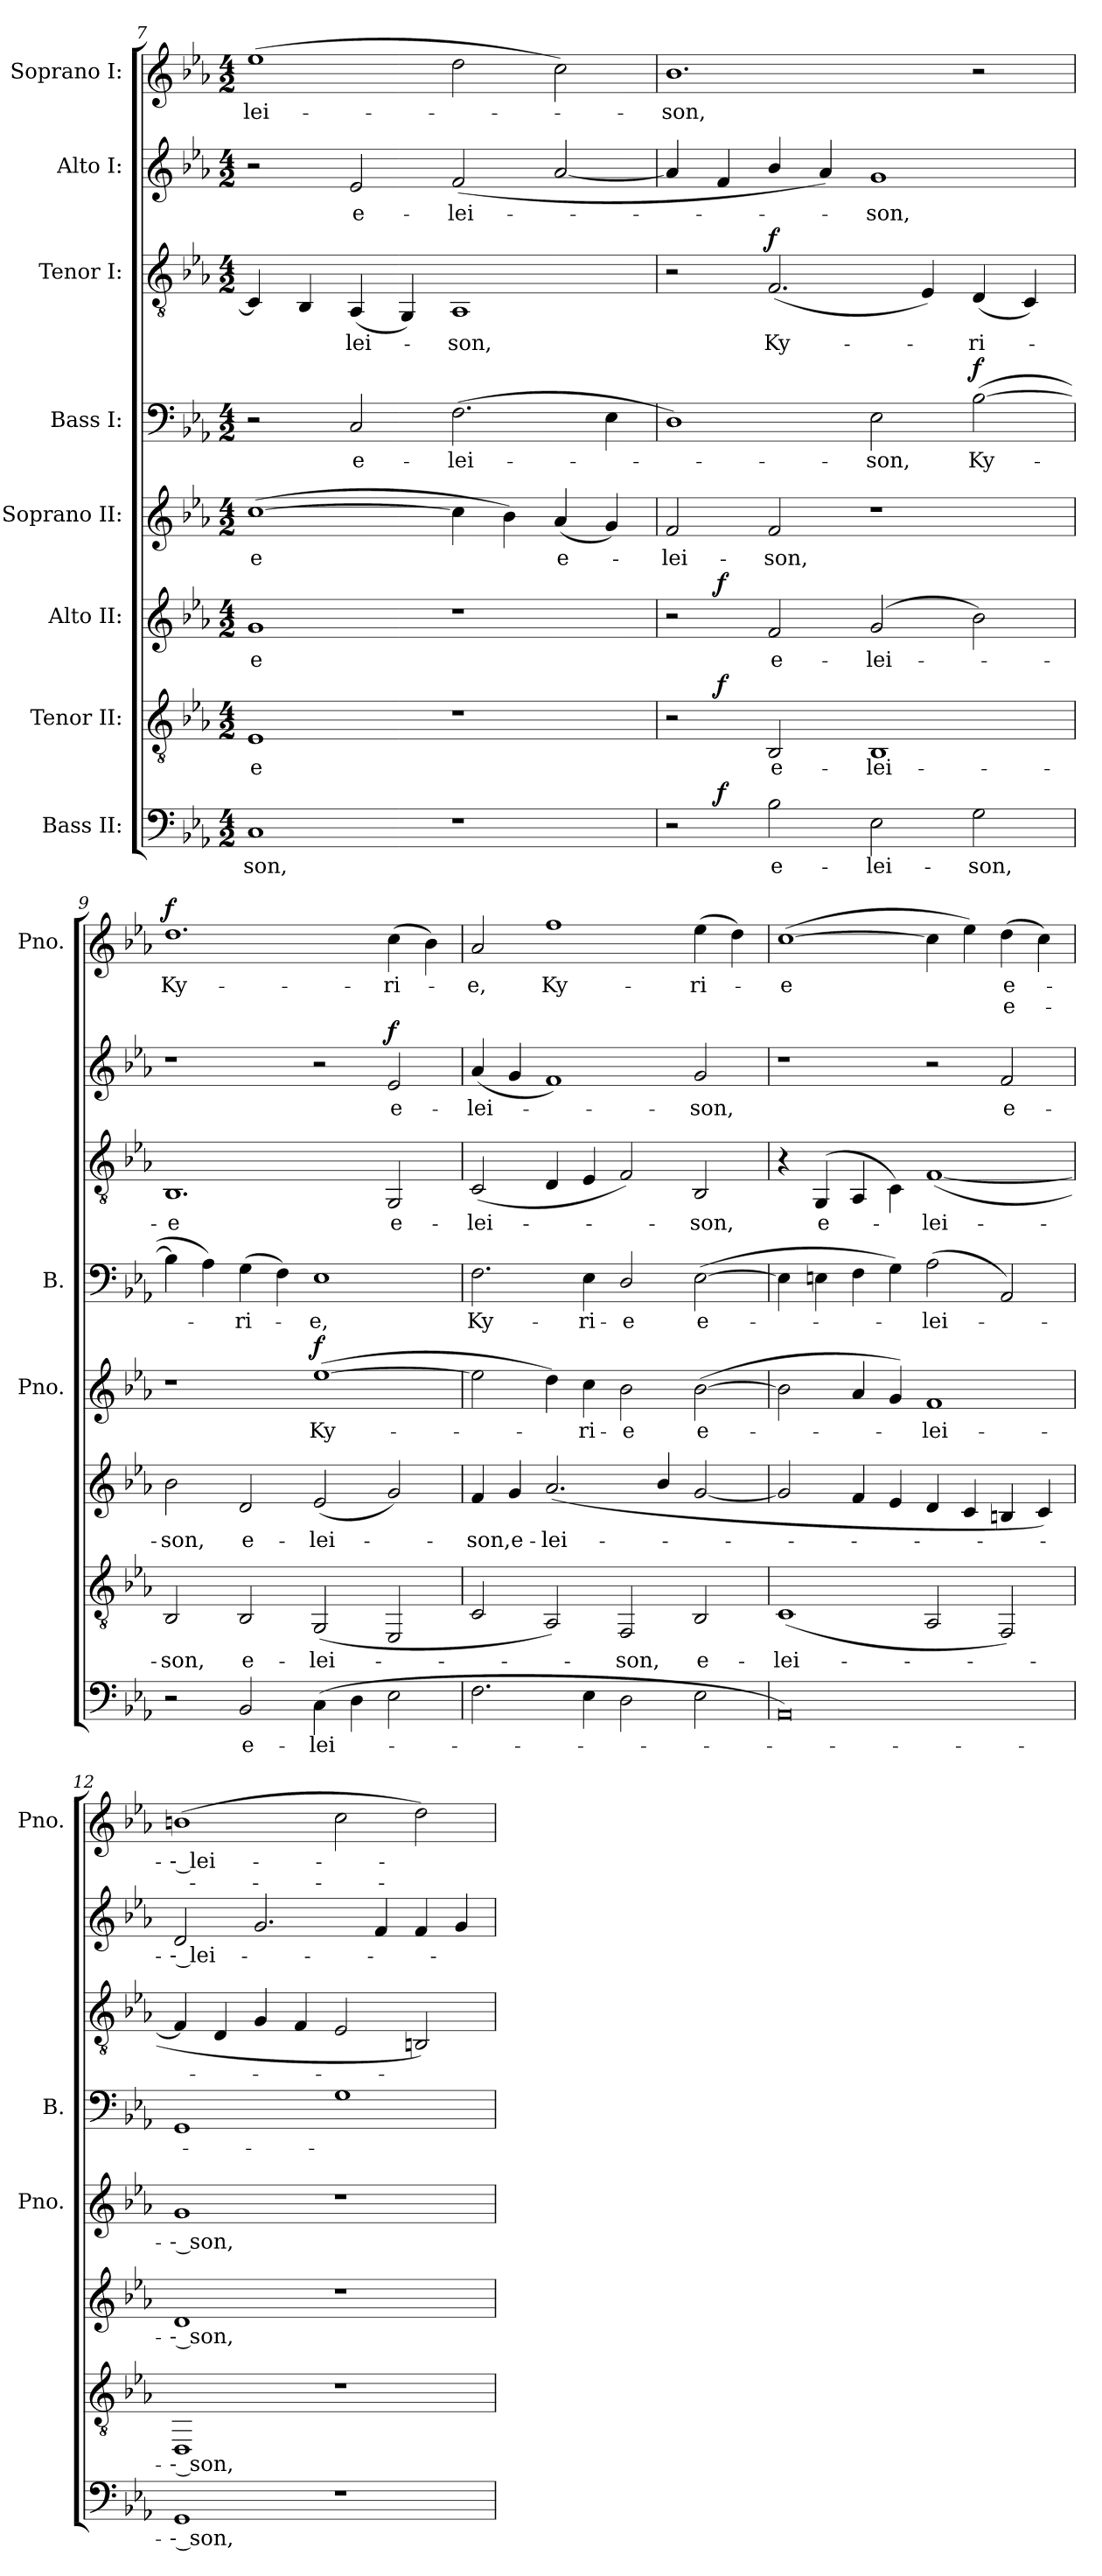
**kern	**text	**dynam	**kern	**text	**dynam	**kern	**text	**dynam	**kern	**text	**dynam	**kern	**text	**dynam	**kern	**text	**dynam	**kern	**text	**dynam	**kern	**text	**text	**dynam
*part8	*part8	*part8	*part7	*part7	*part7	*part6	*part6	*part6	*part5	*part5	*part5	*part4	*part4	*part4	*part3	*part3	*part3	*part2	*part2	*part2	*part1	*part1	*part1	*part1
*staff8	*staff8	*staff8	*staff7	*staff7	*staff7	*staff6	*staff6	*staff6	*staff5	*staff5	*staff5	*staff4	*staff4	*staff4	*staff3	*staff3	*staff3	*staff2	*staff2	*staff2	*staff1	*staff1	*staff1	*staff1
*I"Bass II:	*	*	*I"Tenor II:	*	*	*I"Alto II:	*	*	*I"Soprano II:	*	*	*I"Bass I:	*	*	*I"Tenor I:	*	*	*I"Alto I:	*	*	*I"Soprano I:	*	*	*
*	*	*	*	*	*	*	*	*	*I'Pno.	*	*	*I'B.	*	*	*	*	*	*	*	*	*I'Pno.	*	*	*
*clefF4	*	*	*clefGv2	*	*	*clefG2	*	*	*clefG2	*	*	*clefF4	*	*	*clefGv2	*	*	*clefG2	*	*	*clefG2	*	*	*
*k[b-e-a-]	*	*	*k[b-e-a-]	*	*	*k[b-e-a-]	*	*	*k[b-e-a-]	*	*	*k[b-e-a-]	*	*	*k[b-e-a-]	*	*	*k[b-e-a-]	*	*	*k[b-e-a-]	*	*	*
*E-:	*	*	*E-:	*	*	*E-:	*	*	*E-:	*	*	*E-:	*	*	*E-:	*	*	*E-:	*	*	*E-:	*	*	*
*M4/2	*	*	*M4/2	*	*	*M4/2	*	*	*M4/2	*	*	*M4/2	*	*	*M4/2	*	*	*M4/2	*	*	*M4/2	*	*	*
=7	=7	=7	=7	=7	=7	=7	=7	=7	=7	=7	=7	=7	=7	=7	=7	=7	=7	=7	=7	=7	=7	=7	=7	=7
!	!LO:LY:b:color=#000000	!	!	!	!	!	!	!	!	!	!	!	!	!	!	!	!	!	!	!	!	!	!	!
!	!	!	!	!LO:LY:b:color=#000000	!	!	!	!	!	!	!	!	!	!	!	!	!	!	!	!	!	!	!	!
!	!	!	!	!	!	!	!LO:LY:b:color=#000000	!	!	!	!	!	!	!	!	!	!	!	!	!	!	!	!	!
!	!	!	!	!	!	!	!	!	!	!LO:LY:b:color=#000000	!	!	!	!	!	!	!	!	!	!	!	!	!	!
!	!	!	!	!	!	!	!	!	!	!	!	!	!	!	!	!	!	!	!	!	!	!LO:LY:b:color=#000000	!	!
1Ci	-son,	.	1E-i	-e	.	1gi	-e	.	([1cci	-e	.	2r	.	.	4Ci/]	.	.	2r	.	.	(1ee-i	-lei-	.	.
.	.	.	.	.	.	.	.	.	.	.	.	.	.	.	4BB-i/	.	.	.	.	.	.	.	.	.
!	!	!	!	!	!	!	!	!	!	!	!	!	!LO:LY:b:color=#000000	!	!	!	!	!	!	!	!	!	!	!
!	!	!	!	!	!	!	!	!	!	!	!	!	!	!	!	!LO:LY:b:color=#000000	!	!	!	!	!	!	!	!
!	!	!	!	!	!	!	!	!	!	!	!	!	!	!	!	!	!	!	!LO:LY:b:color=#000000	!	!	!	!	!
.	.	.	.	.	.	.	.	.	.	.	.	2Ci/	e-	.	(4AA-i/	-lei-	.	2e-i/	e-	.	.	.	.	.
.	.	.	.	.	.	.	.	.	.	.	.	.	.	.	4GGi/)	.	.	.	.	.	.	.	.	.
!	!	!	!	!	!	!	!	!	!	!	!	!	!LO:LY:b:color=#000000	!	!	!	!	!	!	!	!	!	!	!
!	!	!	!	!	!	!	!	!	!	!	!	!	!	!	!	!LO:LY:b:color=#000000	!	!	!	!	!	!	!	!
!	!	!	!	!	!	!	!	!	!	!	!	!	!	!	!	!	!	!	!LO:LY:b:color=#000000	!	!	!	!	!
1r	.	.	1r	.	.	1r	.	.	4cci\]	.	.	(2.Fi\	-lei-	.	1AA-i	-son,	.	(2fi/	-lei-	.	2ddi\	.	.	.
.	.	.	.	.	.	.	.	.	4b-i\)	.	.	.	.	.	.	.	.	.	.	.	.	.	.	.
!	!	!	!	!	!	!	!	!	!	!LO:LY:b:color=#000000	!	!	!	!	!	!	!	!	!	!	!	!	!	!
.	.	.	.	.	.	.	.	.	(4a-i/	e-	.	.	.	.	.	.	.	[2a-i/	.	.	2cci\)	.	.	.
.	.	.	.	.	.	.	.	.	4gi/)	.	.	4E-i\	.	.	.	.	.	.	.	.	.	.	.	.
=8	=8	=8	=8	=8	=8	=8	=8	=8	=8	=8	=8	=8	=8	=8	=8	=8	=8	=8	=8	=8	=8	=8	=8	=8
!	!	!	!	!	!	!	!	!	!	!LO:LY:b:color=#000000	!	!	!	!	!	!	!	!	!	!	!	!	!	!
!	!	!	!	!	!	!	!	!	!	!	!	!	!	!	!	!	!	!	!	!	!	!LO:LY:b:color=#000000	!	!
*^	*	*	*^	*	*	*^	*	*	*	*	*	*	*	*	*	*	*	*	*	*	*	*	*	*
2r	4ryy	.	.	2r	4ryy	.	.	2r	4ryy	.	.	2fi/	-lei-	.	1Di)	.	.	2r	.	.	4a-i/]	.	.	1.b-i	-son,	.	.
.	1..ryy	.	f	.	1..ryy	.	f	.	1..ryy	.	f	.	.	.	.	.	.	.	.	.	4fi/	.	.	.	.	.	.
!	!	!LO:LY:b:color=#000000	!	!	!	!	!	!	!	!	!	!	!	!	!	!	!	!	!	!	!	!	!	!	!	!	!
!	!	!	!	!	!	!LO:LY:b:color=#000000	!	!	!	!	!	!	!	!	!	!	!	!	!	!	!	!	!	!	!	!	!
!	!	!	!	!	!	!	!	!	!	!LO:LY:b:color=#000000	!	!	!	!	!	!	!	!	!	!	!	!	!	!	!	!	!
!	!	!	!	!	!	!	!	!	!	!	!	!	!LO:LY:b:color=#000000	!	!	!	!	!	!	!	!	!	!	!	!	!	!
!	!	!	!	!	!	!	!	!	!	!	!	!	!	!	!	!	!	!	!LO:LY:b:color=#000000	!	!	!	!	!	!	!	!
2B-i\	.	e-	.	2BB-i/	.	e-	.	2fi/	.	e-	.	2fi/	-son,	.	.	.	.	(2.Fi/	Ky-	f	4b-i/	.	.	.	.	.	.
.	.	.	.	.	.	.	.	.	.	.	.	.	.	.	.	.	.	.	.	.	4a-i/)	.	.	.	.	.	.
!	!	!LO:LY:b:color=#000000	!	!	!	!	!	!	!	!	!	!	!	!	!	!	!	!	!	!	!	!	!	!	!	!	!
!	!	!	!	!	!	!LO:LY:b:color=#000000	!	!	!	!	!	!	!	!	!	!	!	!	!	!	!	!	!	!	!	!	!
!	!	!	!	!	!	!	!	!	!	!LO:LY:b:color=#000000	!	!	!	!	!	!	!	!	!	!	!	!	!	!	!	!	!
!	!	!	!	!	!	!	!	!	!	!	!	!	!	!	!	!LO:LY:b:color=#000000	!	!	!	!	!	!	!	!	!	!	!
!	!	!	!	!	!	!	!	!	!	!	!	!	!	!	!	!	!	!	!	!	!	!LO:LY:b:color=#000000	!	!	!	!	!
2E-i\	.	-lei-	.	1BB-i	.	-lei-	.	(2gi/	.	-lei-	.	1r	.	.	2E-i\	-son,	.	.	.	.	1gi	-son,	.	.	.	.	.
.	.	.	.	.	.	.	.	.	.	.	.	.	.	.	.	.	.	4E-i/)	.	.	.	.	.	.	.	.	.
!	!	!LO:LY:b:color=#000000	!	!	!	!	!	!	!	!	!	!	!	!	!	!	!	!	!	!	!	!	!	!	!	!	!
!	!	!	!	!	!	!	!	!	!	!	!	!	!	!	!	!LO:LY:b:color=#000000	!	!	!	!	!	!	!	!	!	!	!
!	!	!	!	!	!	!	!	!	!	!	!	!	!	!	!	!	!	!	!LO:LY:b:color=#000000	!	!	!	!	!	!	!	!
2Gi\	.	-son,	.	.	.	.	.	2b-i\)	.	.	.	.	.	.	([2B-i\	Ky-	f	(4Di/	-ri-	.	.	.	.	2r	.	.	.
.	.	.	.	.	.	.	.	.	.	.	.	.	.	.	.	.	.	4Ci/)	.	.	.	.	.	.	.	.	.
*v	*v	*	*	*	*	*	*	*v	*v	*	*	*	*	*	*	*	*	*	*	*	*	*	*	*	*	*	*
*	*	*	*v	*v	*	*	*	*	*	*	*	*	*	*	*	*	*	*	*	*	*	*	*	*	*
=9	=9	=9	=9	=9	=9	=9	=9	=9	=9	=9	=9	=9	=9	=9	=9	=9	=9	=9	=9	=9	=9	=9	=9	=9
*^	*	*	*^	*	*	*^	*	*	*	*	*	*	*	*	*	*	*	*	*	*	*	*	*	*
!	!	!	!	!	!	!LO:LY:b:color=#000000	!	!	!	!	!	!	!	!	!	!	!	!	!	!	!	!	!	!	!	!	!
*v	*v	*	*	*	*	*	*	*v	*v	*	*	*	*	*	*	*	*	*	*	*	*	*	*	*	*	*	*
*	*	*	*v	*v	*	*	*	*	*	*	*	*	*	*	*	*	*	*	*	*	*	*	*	*	*
*^	*	*	*^	*	*	*^	*	*	*	*	*	*	*	*	*	*	*	*	*	*	*	*	*	*
!	!	!	!	!	!	!	!	!	!	!LO:LY:b:color=#000000	!	!	!	!	!	!	!	!	!	!	!	!	!	!	!	!	!
*v	*v	*	*	*	*	*	*	*v	*v	*	*	*	*	*	*	*	*	*	*	*	*	*	*	*	*	*	*
*	*	*	*v	*v	*	*	*	*	*	*	*	*	*	*	*	*	*	*	*	*	*	*	*	*	*
*^	*	*	*^	*	*	*^	*	*	*	*	*	*	*	*	*	*	*	*	*	*	*	*	*	*
!	!	!	!	!	!	!	!	!	!	!	!	!	!	!	!	!	!	!	!LO:LY:b:color=#000000	!	!	!	!	!	!	!	!
*v	*v	*	*	*	*	*	*	*v	*v	*	*	*	*	*	*	*	*	*	*	*	*	*	*	*	*	*	*
*	*	*	*v	*v	*	*	*	*	*	*	*	*	*	*	*	*	*	*	*	*	*	*	*	*	*
*^	*	*	*^	*	*	*^	*	*	*	*	*	*	*	*	*	*	*	*	*	*	*	*	*	*
!	!	!	!	!	!	!	!	!	!	!	!	!	!	!	!	!	!	!	!	!	!	!	!	!	!LO:LY:b:color=#000000	!	!
*v	*v	*	*	*	*	*	*	*v	*v	*	*	*	*	*	*	*	*	*	*	*	*	*	*	*	*	*	*
*	*	*	*v	*v	*	*	*	*	*	*	*	*	*	*	*	*	*	*	*	*	*	*	*	*	*
2r	.	.	2BB-i/	-son,	.	2b-i\	-son,	.	1r	.	.	4B-i\]	.	.	1.BB-i	-e	.	1r	.	.	1.ddi	Ky-	.	f
.	.	.	.	.	.	.	.	.	.	.	.	4A-i\)	.	.	.	.	.	.	.	.	.	.	.	.
!	!LO:LY:b:color=#000000	!	!	!	!	!	!	!	!	!	!	!	!	!	!	!	!	!	!	!	!	!	!	!
!	!	!	!	!LO:LY:b:color=#000000	!	!	!	!	!	!	!	!	!	!	!	!	!	!	!	!	!	!	!	!
!	!	!	!	!	!	!	!LO:LY:b:color=#000000	!	!	!	!	!	!	!	!	!	!	!	!	!	!	!	!	!
!	!	!	!	!	!	!	!	!	!	!	!	!	!LO:LY:b:color=#000000	!	!	!	!	!	!	!	!	!	!	!
2BB-i/	e-	.	2BB-i/	e-	.	2di/	e-	.	.	.	.	(4Gi\	-ri-	.	.	.	.	.	.	.	.	.	.	.
.	.	.	.	.	.	.	.	.	.	.	.	4Fi\)	.	.	.	.	.	.	.	.	.	.	.	.
!	!LO:LY:b:color=#000000	!	!	!	!	!	!	!	!	!	!	!	!	!	!	!	!	!	!	!	!	!	!	!
!	!	!	!	!LO:LY:b:color=#000000	!	!	!	!	!	!	!	!	!	!	!	!	!	!	!	!	!	!	!	!
!	!	!	!	!	!	!	!LO:LY:b:color=#000000	!	!	!	!	!	!	!	!	!	!	!	!	!	!	!	!	!
!	!	!	!	!	!	!	!	!	!	!LO:LY:b:color=#000000	!	!	!	!	!	!	!	!	!	!	!	!	!	!
!	!	!	!	!	!	!	!	!	!	!	!	!	!LO:LY:b:color=#000000	!	!	!	!	!	!	!	!	!	!	!
(4Ci\	-lei-	.	(2GGi/	-lei-	.	(2e-i/	-lei-	.	([1ee-i	Ky-	f	1E-i	-e,	.	.	.	.	2r	.	.	.	.	.	.
4Di\	.	.	.	.	.	.	.	.	.	.	.	.	.	.	.	.	.	.	.	.	.	.	.	.
!	!	!	!	!	!	!	!	!	!	!	!	!	!	!	!	!LO:LY:b:color=#000000	!	!	!	!	!	!	!	!
!	!	!	!	!	!	!	!	!	!	!	!	!	!	!	!	!	!	!	!LO:LY:b:color=#000000	!	!	!	!	!
!	!	!	!	!	!	!	!	!	!	!	!	!	!	!	!	!	!	!	!	!	!	!LO:LY:b:color=#000000	!	!
2E-i\	.	.	2EE-i/	.	.	2gi/)	.	.	.	.	.	.	.	.	2GGi/	e-	.	2e-i/	e-	f	(4cci\	-ri-	.	.
.	.	.	.	.	.	.	.	.	.	.	.	.	.	.	.	.	.	.	.	.	4b-i\)	.	.	.
=10	=10	=10	=10	=10	=10	=10	=10	=10	=10	=10	=10	=10	=10	=10	=10	=10	=10	=10	=10	=10	=10	=10	=10	=10
!	!	!	!	!	!	!	!LO:LY:b:color=#000000	!	!	!	!	!	!	!	!	!	!	!	!	!	!	!	!	!
!	!	!	!	!	!	!	!	!	!	!	!	!	!LO:LY:b:color=#000000	!	!	!	!	!	!	!	!	!	!	!
!	!	!	!	!	!	!	!	!	!	!	!	!	!	!	!	!LO:LY:b:color=#000000	!	!	!	!	!	!	!	!
!	!	!	!	!	!	!	!	!	!	!	!	!	!	!	!	!	!	!	!LO:LY:b:color=#000000	!	!	!	!	!
!	!	!	!	!	!	!	!	!	!	!	!	!	!	!	!	!	!	!	!	!	!	!LO:LY:b:color=#000000	!	!
2.Fi\	.	.	2Ci/	.	.	4fi/	-son,	.	2ee-i\]	.	.	2.Fi\	Ky-	.	(2Ci/	-lei-	.	(4a-i/	-lei-	.	2a-i/	-e,	.	.
!	!	!	!	!	!	!	!LO:LY:b:color=#000000	!	!	!	!	!	!	!	!	!	!	!	!	!	!	!	!	!
.	.	.	.	.	.	4gi/	e-	.	.	.	.	.	.	.	.	.	.	4gi/	.	.	.	.	.	.
!	!	!	!	!	!	!	!LO:LY:b:color=#000000	!	!	!	!	!	!	!	!	!	!	!	!	!	!	!	!	!
!	!	!	!	!	!	!	!	!	!	!	!	!	!	!	!	!	!	!	!	!	!	!LO:LY:b:color=#000000	!	!
.	.	.	2AA-i/)	.	.	(2.a-i/	-lei-	.	4ddi\)	.	.	.	.	.	4Di/	.	.	1fi)	.	.	1ffi	Ky-	.	.
!	!	!	!	!	!	!	!	!	!	!LO:LY:b:color=#000000	!	!	!	!	!	!	!	!	!	!	!	!	!	!
!	!	!	!	!	!	!	!	!	!	!	!	!	!LO:LY:b:color=#000000	!	!	!	!	!	!	!	!	!	!	!
4E-i\	.	.	.	.	.	.	.	.	4cci\	-ri-	.	4E-i\	-ri-	.	4E-i/	.	.	.	.	.	.	.	.	.
!	!	!	!	!LO:LY:b:color=#000000	!	!	!	!	!	!	!	!	!	!	!	!	!	!	!	!	!	!	!	!
!	!	!	!	!	!	!	!	!	!	!LO:LY:b:color=#000000	!	!	!	!	!	!	!	!	!	!	!	!	!	!
!	!	!	!	!	!	!	!	!	!	!	!	!	!LO:LY:b:color=#000000	!	!	!	!	!	!	!	!	!	!	!
2Di\	.	.	2FFi/	-son,	.	.	.	.	2b-i\	-e	.	2Di/	-e	.	2Fi/)	.	.	.	.	.	.	.	.	.
.	.	.	.	.	.	4b-i/	.	.	.	.	.	.	.	.	.	.	.	.	.	.	.	.	.	.
!	!	!	!	!LO:LY:b:color=#000000	!	!	!	!	!	!	!	!	!	!	!	!	!	!	!	!	!	!	!	!
!	!	!	!	!	!	!	!	!	!	!LO:LY:b:color=#000000	!	!	!	!	!	!	!	!	!	!	!	!	!	!
!	!	!	!	!	!	!	!	!	!	!	!	!	!LO:LY:b:color=#000000	!	!	!	!	!	!	!	!	!	!	!
!	!	!	!	!	!	!	!	!	!	!	!	!	!	!	!	!LO:LY:b:color=#000000	!	!	!	!	!	!	!	!
!	!	!	!	!	!	!	!	!	!	!	!	!	!	!	!	!	!	!	!LO:LY:b:color=#000000	!	!	!	!	!
!	!	!	!	!	!	!	!	!	!	!	!	!	!	!	!	!	!	!	!	!	!	!LO:LY:b:color=#000000	!	!
2E-i\	.	.	2BB-i/	e-	.	[2gi/	.	.	([2b-i\	e-	.	([2E-i\	e-	.	2BB-i/	-son,	.	2gi/	-son,	.	(4ee-i\	-ri-	.	.
.	.	.	.	.	.	.	.	.	.	.	.	.	.	.	.	.	.	.	.	.	4ddi\)	.	.	.
=11	=11	=11	=11	=11	=11	=11	=11	=11	=11	=11	=11	=11	=11	=11	=11	=11	=11	=11	=11	=11	=11	=11	=11	=11
!	!	!	!	!LO:LY:b:color=#000000	!	!	!	!	!	!	!	!	!	!	!	!	!	!	!	!	!	!	!	!
!	!	!	!	!	!	!	!	!	!	!	!	!	!	!	!	!	!	!	!	!	!	!LO:LY:b:color=#000000	!	!
0AA-i)	.	.	(1Ci	-lei-	.	2gi/]	.	.	2b-i\]	.	.	4E-i\]	.	.	4r	.	.	1r	.	.	([1cci	-e	.	.
!	!	!	!	!	!	!	!	!	!	!	!	!	!	!	!	!LO:LY:b:color=#000000	!	!	!	!	!	!	!	!
.	.	.	.	.	.	.	.	.	.	.	.	4Eni\	.	.	(4GGi/	e-	.	.	.	.	.	.	.	.
.	.	.	.	.	.	4fi/	.	.	4a-i/	.	.	4Fi\	.	.	4AA-i/	.	.	.	.	.	.	.	.	.
.	.	.	.	.	.	4e-i/	.	.	4gi/)	.	.	4Gi\)	.	.	4Ci\)	.	.	.	.	.	.	.	.	.
!	!	!	!	!	!	!	!	!	!	!LO:LY:b:color=#000000	!	!	!	!	!	!	!	!	!	!	!	!	!	!
!	!	!	!	!	!	!	!	!	!	!	!	!	!LO:LY:b:color=#000000	!	!	!	!	!	!	!	!	!	!	!
!	!	!	!	!	!	!	!	!	!	!	!	!	!	!	!	!LO:LY:b:color=#000000	!	!	!	!	!	!	!	!
.	.	.	2AA-i/	.	.	4di/	.	.	1fi	-lei-	.	(2A-i\	-lei-	.	([1Fi	-lei-	.	2r	.	.	4cci\]	.	.	.
.	.	.	.	.	.	4ci/	.	.	.	.	.	.	.	.	.	.	.	.	.	.	4ee-i\)	.	.	.
!	!	!	!	!	!	!	!	!	!	!	!	!	!	!	!	!	!	!	!LO:LY:b:color=#000000	!	!	!	!	!
!	!	!	!	!	!	!	!	!	!	!	!	!	!	!	!	!	!	!	!	!	!	!LO:LY:b:color=#000000	!LO:LY:b:color=#000000	!
.	.	.	2FFi/)	.	.	4Bni/	.	.	.	.	.	2AA-i/)	.	.	.	.	.	2fi/	e-	.	(4ddi\	-e-	e-	.
.	.	.	.	.	.	4ci/)	.	.	.	.	.	.	.	.	.	.	.	.	.	.	4cci\)	.	.	.
!!LO:PB:g=z
=12	=12	=12	=12	=12	=12	=12	=12	=12	=12	=12	=12	=12	=12	=12	=12	=12	=12	=12	=12	=12	=12	=12	=12	=12
!	!LO:LY:b:color=#000000	!	!	!	!	!	!	!	!	!	!	!	!	!	!	!	!	!	!	!	!	!	!	!
!	!	!	!	!LO:LY:b:color=#000000	!	!	!	!	!	!	!	!	!	!	!	!	!	!	!	!	!	!	!	!
!	!	!	!	!	!	!	!LO:LY:b:color=#000000	!	!	!	!	!	!	!	!	!	!	!	!	!	!	!	!	!
!	!	!	!	!	!	!	!	!	!	!LO:LY:b:color=#000000	!	!	!	!	!	!	!	!	!	!	!	!	!	!
!	!	!	!	!	!	!	!	!	!	!	!	!	!	!	!	!	!	!	!LO:LY:b:color=#000000	!	!	!	!	!
!	!	!	!	!	!	!	!	!	!	!	!	!	!	!	!	!	!	!	!	!	!	!LO:LY:b:color=#000000	!	!
1GGi	-- son,	.	1DDi	-- son,	.	1di	-- son,	.	1gi	-- son,	.	1GGi	.	.	4Fi/]	.	.	2di/	-- lei-	.	(1bni	-- lei-	.	.
.	.	.	.	.	.	.	.	.	.	.	.	.	.	.	4Di/	.	.	.	.	.	.	.	.	.
.	.	.	.	.	.	.	.	.	.	.	.	.	.	.	4Gi/	.	.	2.gi/	.	.	.	.	.	.
.	.	.	.	.	.	.	.	.	.	.	.	.	.	.	4Fi/	.	.	.	.	.	.	.	.	.
1r	.	.	1r	.	.	1r	.	.	1r	.	.	1Gi	.	.	2E-i/	.	.	.	.	.	2cci\	.	.	.
.	.	.	.	.	.	.	.	.	.	.	.	.	.	.	.	.	.	4fi/	.	.	.	.	.	.
.	.	.	.	.	.	.	.	.	.	.	.	.	.	.	2BBni/)	.	.	4fi/	.	.	2ddi\)	.	.	.
.	.	.	.	.	.	.	.	.	.	.	.	.	.	.	.	.	.	4gi/	.	.	.	.	.	.
=	=	=	=	=	=	=	=	=	=	=	=	=	=	=	=	=	=	=	=	=	=	=	=	=
*-	*-	*-	*-	*-	*-	*-	*-	*-	*-	*-	*-	*-	*-	*-	*-	*-	*-	*-	*-	*-	*-	*-	*-	*-
